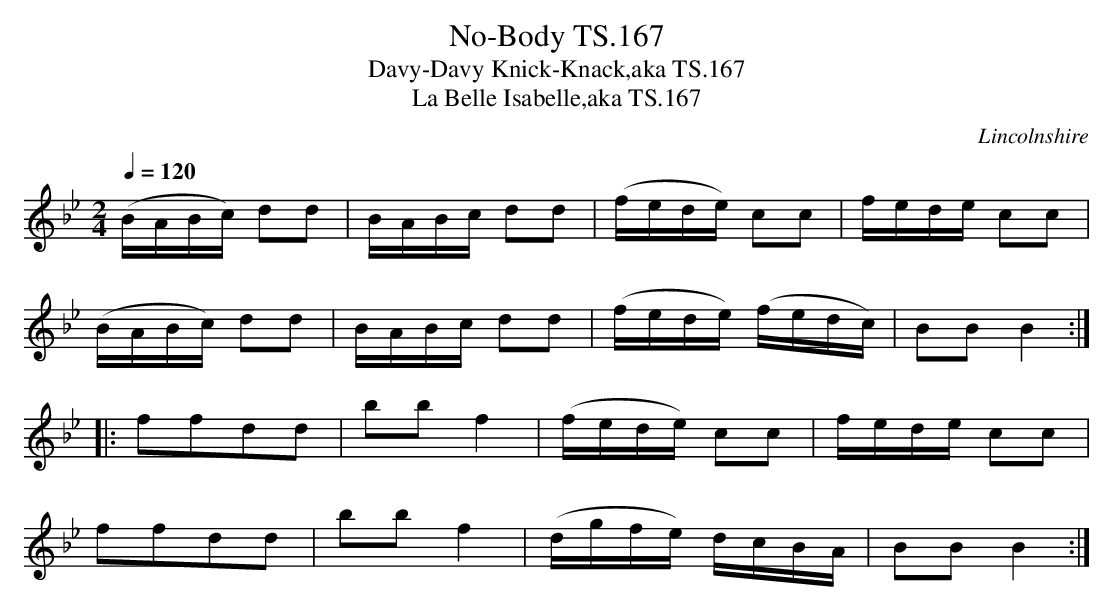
X:1
T:No-Body TS.167
T:Davy-Davy Knick-Knack,aka TS.167
T:La Belle Isabelle,aka TS.167
L:1/16
M:2/4
O:Lincolnshire
Q:1/4=120
K:Bb
(BABc) d2d2|BABc d2d2|(fede) c2c2|fede c2c2|!
(BABc) d2d2|BABc d2d2|(fede) (fedc)|B2B2B4:|!
|:f2f2d2d2|b2b2f4|(fede) c2c2|fede c2c2|!
f2f2d2d2|b2b2f4|(dgfe) dcBA|B2B2B4:|]
